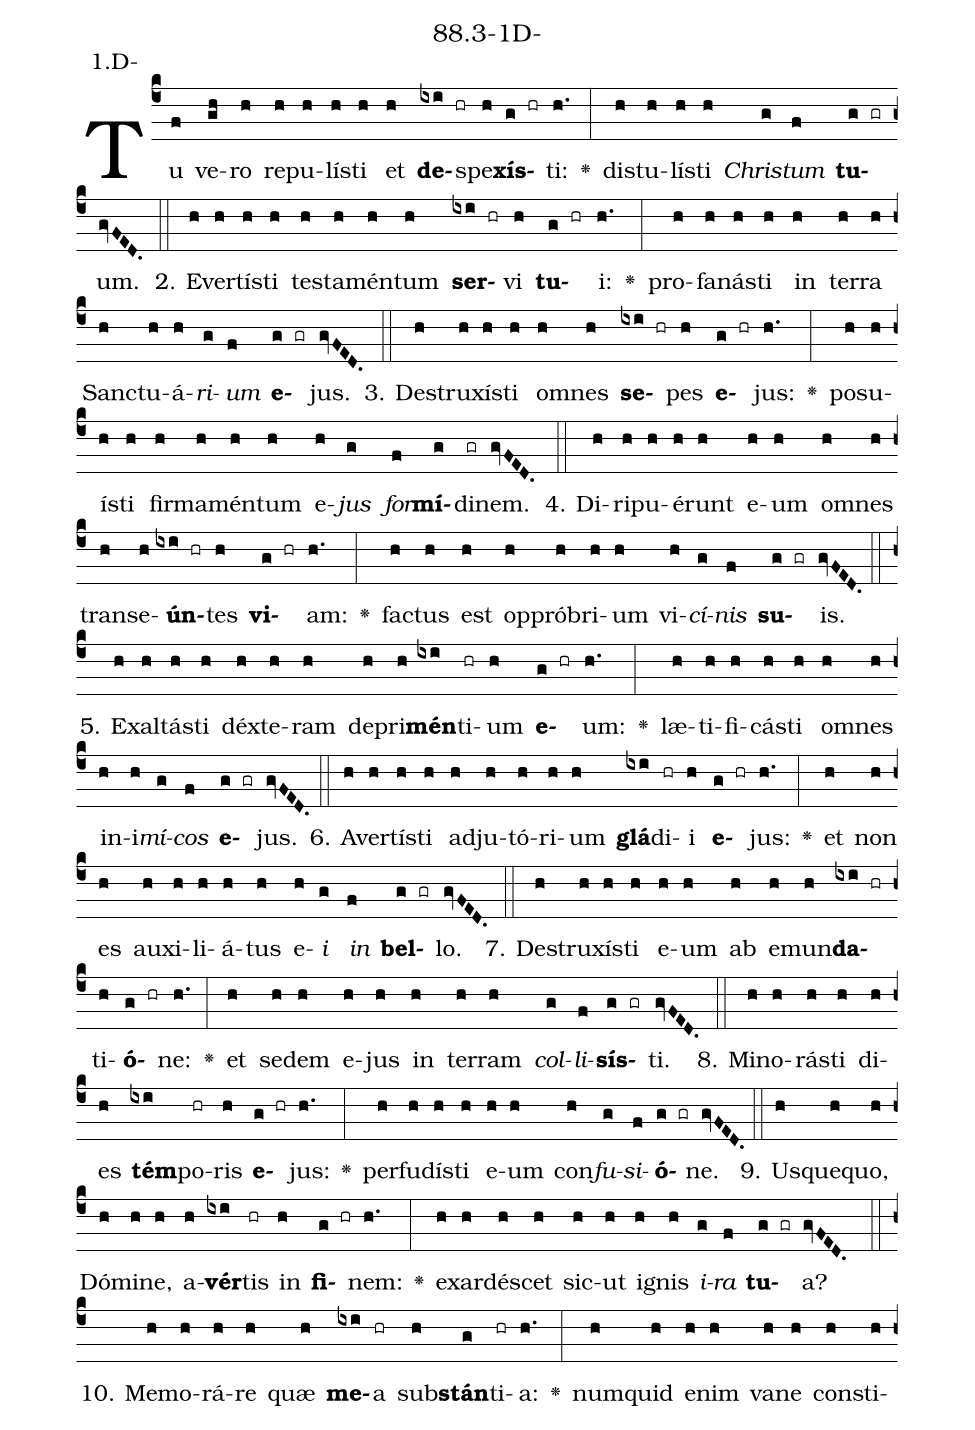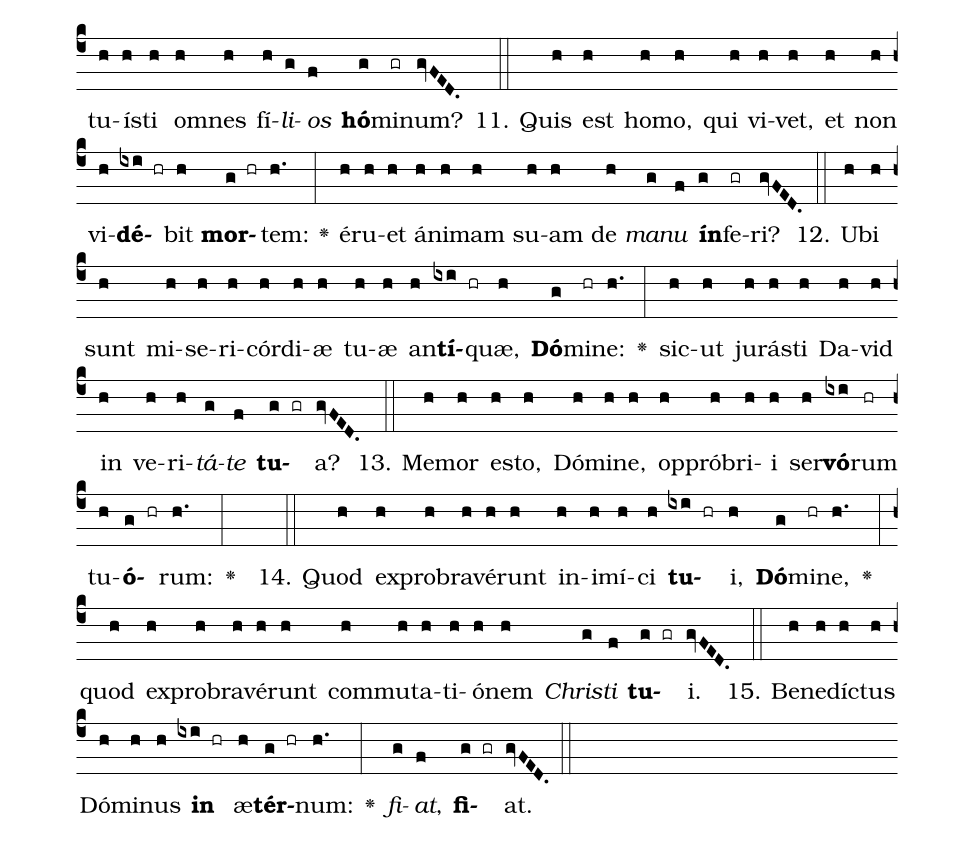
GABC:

name: 88.3-1D-;
annotation: 1.D-;
%%
(c4)Tu(f) ve(gh)ro(h) re(h)pu(h)lís(h)ti(h) et(h) <b>de</b>(ixi hr)spe(h)<b>xís</b>(g hr)ti:(h.) <v>\greheightstar</v>(:) dis(h)tu(h)lís(h)ti(h) <i>Chris</i>(g)<i>tum</i>(f) <b>tu</b>(g gr)um.(gvFED.) (::)
2. E(h)ver(h)tís(h)ti(h) tes(h)ta(h)mén(h)tum(h) <b>ser</b>(ixi hr)vi(h) <b>tu</b>(g hr)i:(h.) <v>\greheightstar</v>(:) pro(h)fa(h)nás(h)ti(h) in(h) ter(h)ra(h) Sanc(h)tu(h)á(h)<i>ri</i>(g)<i>um</i>(f) <b>e</b>(g gr)jus.(gvFED.) (::)
3. De(h)stru(h)xís(h)ti(h) om(h)nes(h) <b>se</b>(ixi hr)pes(h) <b>e</b>(g hr)jus:(h.) <v>\greheightstar</v>(:) po(h)su(h)ís(h)ti(h) fir(h)ma(h)mén(h)tum(h) e(h)<i>jus</i>(g) <i>for</i>(f)<b>mí</b>(g)di(gr)nem.(gvFED.) (::)
4. Di(h)ri(h)pu(h)é(h)runt(h) e(h)um(h) om(h)nes(h) trans(h)e(h)<b>ún</b>(ixi hr)tes(h) <b>vi</b>(g hr)am:(h.) <v>\greheightstar</v>(:) fac(h)tus(h) est(h) op(h)pró(h)bri(h)um(h) vi(h)<i>cí</i>(g)<i>nis</i>(f) <b>su</b>(g gr)is.(gvFED.) (::)
5. Ex(h)al(h)tás(h)ti(h) déx(h)te(h)ram(h) de(h)pri(h)<b>mén</b>(ixi)ti(hr)um(h) <b>e</b>(g hr)um:(h.) <v>\greheightstar</v>(:) læ(h)ti(h)fi(h)cás(h)ti(h) om(h)nes(h) in(h)i(h)<i>mí</i>(g)<i>cos</i>(f) <b>e</b>(g gr)jus.(gvFED.) (::)
6. A(h)ver(h)tís(h)ti(h) ad(h)ju(h)tó(h)ri(h)um(h) <b>glá</b>(ixi)di(hr)i(h) <b>e</b>(g hr)jus:(h.) <v>\greheightstar</v>(:) et(h) non(h) es(h) au(h)xi(h)li(h)á(h)tus(h) e(h)<i>i</i>(g) <i>in</i>(f) <b>bel</b>(g gr)lo.(gvFED.) (::)
7. De(h)stru(h)xís(h)ti(h) e(h)um(h) ab(h) e(h)mun(h)<b>da</b>(ixi hr)ti(h)<b>ó</b>(g hr)ne:(h.) <v>\greheightstar</v>(:) et(h) se(h)dem(h) e(h)jus(h) in(h) ter(h)ram(h) <i>col</i>(g)<i>li</i>(f)<b>sís</b>(g gr)ti.(gvFED.) (::)
8. Mi(h)no(h)rás(h)ti(h) di(h)es(h) <b>tém</b>(ixi)po(hr)ris(h) <b>e</b>(g hr)jus:(h.) <v>\greheightstar</v>(:) per(h)fu(h)dís(h)ti(h) e(h)um(h) con(h)<i>fu</i>(g)<i>si</i>(f)<b>ó</b>(g gr)ne.(gvFED.) (::)
9. Us(h)que(h)quo,(h) Dó(h)mi(h)ne,(h) a(h)<b>vér</b>(ixi)tis(hr) in(h) <b>fi</b>(g hr)nem:(h.) <v>\greheightstar</v>(:) ex(h)ar(h)dé(h)scet(h) sic(h)ut(h) i(h)gnis(h) <i>i</i>(g)<i>ra</i>(f) <b>tu</b>(g gr)a?(gvFED.) (::)
10. Me(h)mo(h)rá(h)re(h) quæ(h) <b>me</b>(ixi)a(hr) sub(h)<b>stán</b>(g)ti(hr)a:(h.) <v>\greheightstar</v>(:) num(h)quid(h) e(h)nim(h) va(h)ne(h) con(h)sti(h)tu(h)ís(h)ti(h) om(h)nes(h) fí(h)<i>li</i>(g)<i>os</i>(f) <b>hó</b>(g)mi(gr)num?(gvFED.) (::)
11. Quis(h) est(h) ho(h)mo,(h) qui(h) vi(h)vet,(h) et(h) non(h) vi(h)<b>dé</b>(ixi hr)bit(h) <b>mor</b>(g hr)tem:(h.) <v>\greheightstar</v>(:) é(h)ru(h)et(h) á(h)ni(h)mam(h) su(h)am(h) de(h) <i>ma</i>(g)<i>nu</i>(f) <b>ín</b>(g)fe(gr)ri?(gvFED.) (::)
12. U(h)bi(h) sunt(h) mi(h)se(h)ri(h)cór(h)di(h)æ(h) tu(h)æ(h) an(h)<b>tí</b>(ixi hr)quæ,(h) <b>Dó</b>(g)mi(hr)ne:(h.) <v>\greheightstar</v>(:) sic(h)ut(h) ju(h)rás(h)ti(h) Da(h)vid(h) in(h) ve(h)ri(h)<i>tá</i>(g)<i>te</i>(f) <b>tu</b>(g gr)a?(gvFED.) (::)
13. Me(h)mor(h) es(h)to,(h) Dó(h)mi(h)ne,(h) op(h)pró(h)bri(h)i(h) ser(h)<b>vó</b>(ixi)rum(hr) tu(h)<b>ó</b>(g hr)rum:(h.) <v>\greheightstar</v>(:)  (::)
14. Quod(h) ex(h)pro(h)bra(h)vé(h)runt(h) in(h)i(h)mí(h)ci(h) <b>tu</b>(ixi hr)i,(h) <b>Dó</b>(g)mi(hr)ne,(h.) <v>\greheightstar</v>(:) quod(h) ex(h)pro(h)bra(h)vé(h)runt(h) com(h)mu(h)ta(h)ti(h)ó(h)nem(h) <i>Chris</i>(g)<i>ti</i>(f) <b>tu</b>(g gr)i.(gvFED.) (::)
15. Be(h)ne(h)díc(h)tus(h) Dó(h)mi(h)nus(h) <b>in</b>(ixi hr) æ(h)<b>tér</b>(g hr)num:(h.) <v>\greheightstar</v>(:) <i>fi</i>(g)<i>at</i>,(f) <b>fi</b>(g gr)at.(gvFED.) (::)
